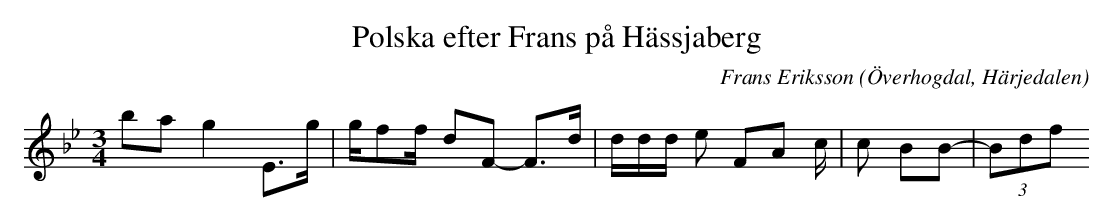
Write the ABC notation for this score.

X:1
T:Polska efter Frans på Hässjaberg
O:Överhogdal, Härjedalen
M:3/4
C:Frans Eriksson
K:Bb
ba g2 E>g |g/ff/- dF- F>d|d/d/d/ e4/3 F4/3A4/3 c/| c2/3 B2/3B2/3|-(3Bdf
